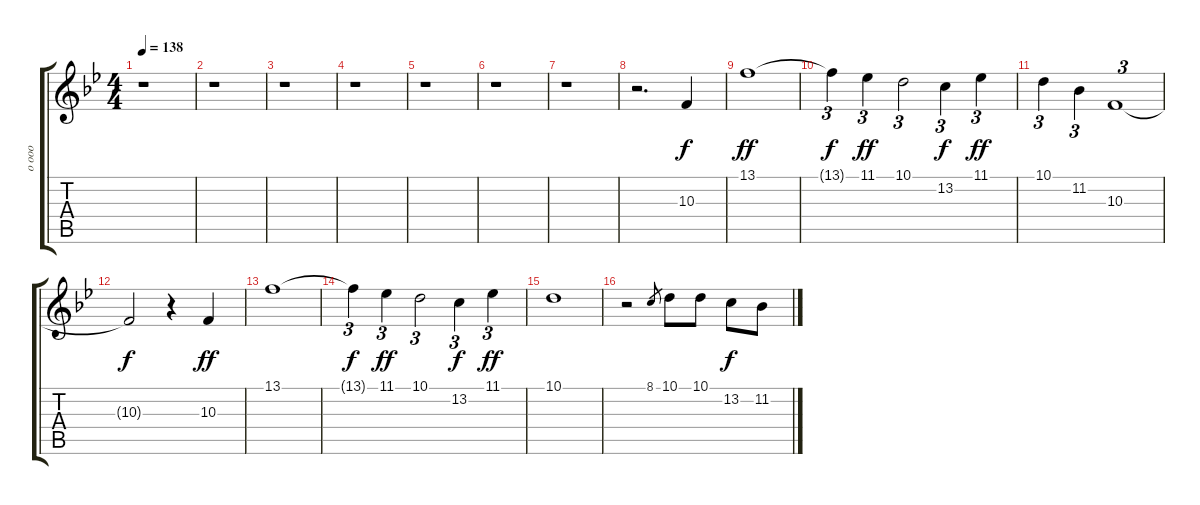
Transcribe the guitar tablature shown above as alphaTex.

\track ("o ooo" "o ooo") {instrument percussiveorgan}
\staff {score tabs}
\tuning (E4 B3 G3 D3 A2 E2) {hide}
\ts (4 4)
\tempo 138
\clef g2
\ks bb
r.1{dy f} |
r.1 |
r.1 |
r.1 |
r.1 |
r.1 |
r.1 |
r.2{d} 10.3.4 |
13.1.1{dy ff} |
13.1{t}.4{tu (3 2) dy f} 11.1.4{tu (3 2) dy ff} 10.1.2{tu (3 2)} 13.2.4{tu (3 2) dy f} 11.1.4{tu (3 2) dy ff} |
10.1.4{tu (3 2)} 11.2.4{tu (3 2)} 10.3.1{tu (3 2)} |
10.3{t}.2{dy f} r.4 10.3.4{dy ff} |
13.1.1 |
13.1{t}.4{tu (3 2) dy f} 11.1.4{tu (3 2) dy ff} 10.1.2{tu (3 2)} 13.2.4{tu (3 2) dy f} 11.1.4{tu (3 2) dy ff} |
10.1.1 |
r.2 8.1.8{gr} 10.1.8 10.1.8 13.2.8{dy f} 11.2.8
